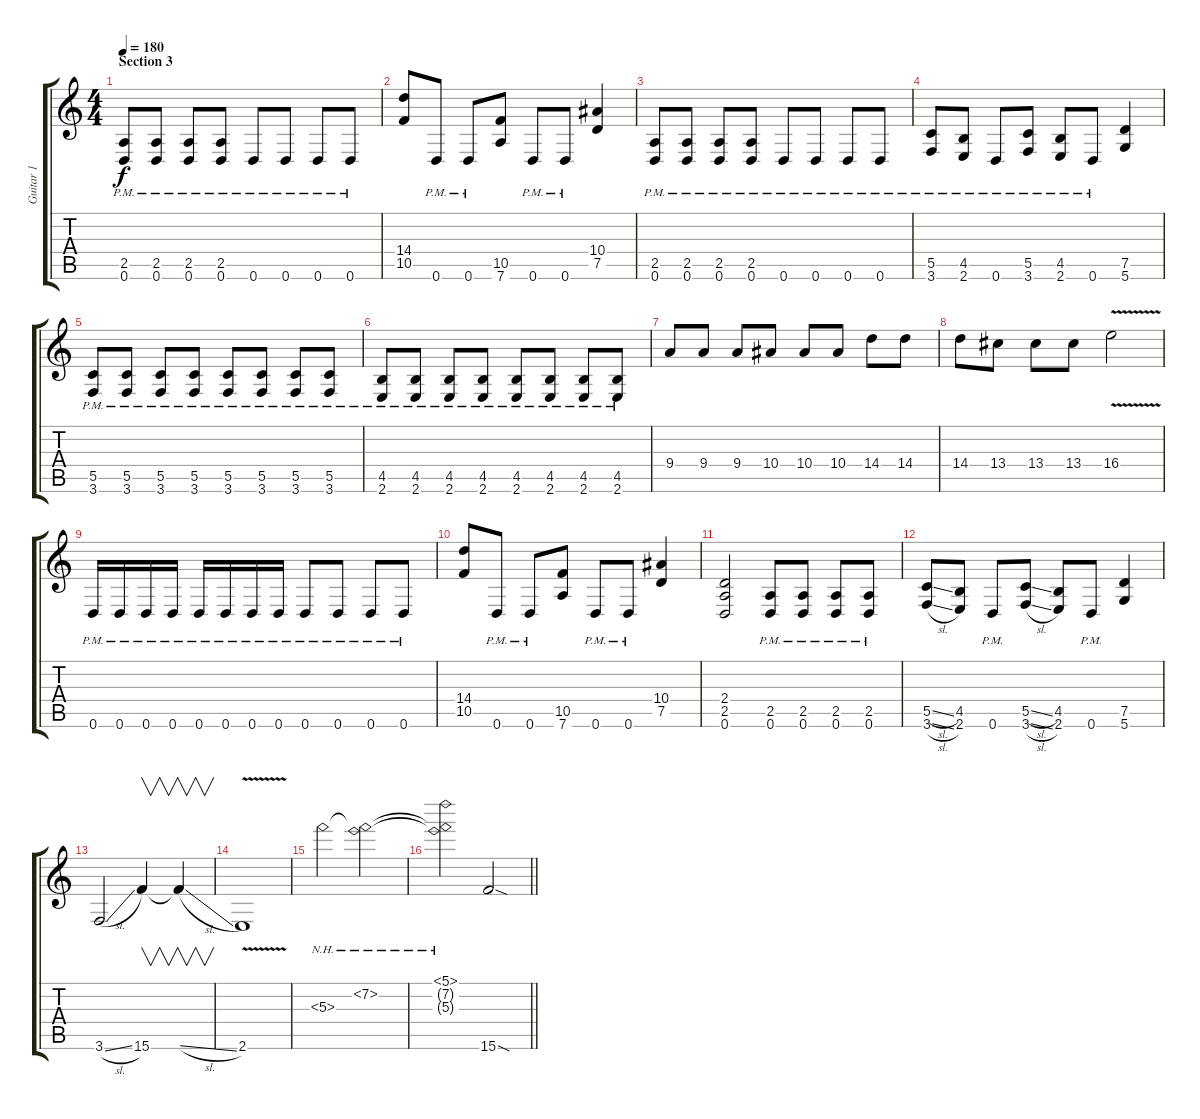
\track ("Guitar 1" "Guitar 1") {instrument distortionguitar}
\staff {score tabs}
\tuning (D4 A3 F3 C3 G2 D2) {hide}
\ts (4 4)
\section ("" "Section 3")
\tempo 180
\clef g2
\ks c
(2.5{pm} 0.6{pm}).8{dy f} (2.5{pm} 0.6{pm}).8 (2.5{pm} 0.6{pm}).8 (2.5{pm} 0.6{pm}).8 0.6{pm}.8 0.6{pm}.8 0.6{pm}.8 0.6{pm}.8 |
(14.4 10.5).8 0.6{pm}.8 0.6{pm}.8 (10.5 7.6).8 0.6{pm}.8 0.6{pm}.8 (10.4 7.5).4 |
(2.5{pm} 0.6{pm}).8 (2.5{pm} 0.6{pm}).8 (2.5{pm} 0.6{pm}).8 (2.5{pm} 0.6{pm}).8 0.6{pm}.8 0.6{pm}.8 0.6{pm}.8 0.6{pm}.8 |
(5.5{pm} 3.6{pm}).8 (4.5{pm} 2.6{pm}).8 0.6{pm}.8 (5.5 3.6{pm}).8 (4.5{pm} 2.6{pm}).8 0.6{pm}.8 (7.5 5.6).4 |
(5.5{pm} 3.6{pm}).8 (5.5{pm} 3.6{pm}).8 (5.5{pm} 3.6{pm}).8 (5.5{pm} 3.6{pm}).8 (5.5{pm} 3.6{pm}).8 (5.5{pm} 3.6{pm}).8 (5.5{pm} 3.6{pm}).8 (5.5{pm} 3.6{pm}).8 |
(4.5{pm} 2.6{pm}).8 (4.5{pm} 2.6{pm}).8 (4.5{pm} 2.6{pm}).8 (4.5{pm} 2.6{pm}).8 (4.5{pm} 2.6{pm}).8 (4.5{pm} 2.6{pm}).8 (4.5{pm} 2.6{pm}).8 (4.5{pm} 2.6{pm}).8 |
9.4.8 9.4.8 9.4.8 10.4.8 10.4.8 10.4.8 14.4.8 14.4.8 |
14.4.8 13.4.8 13.4.8 13.4.8 16.4{v}.2 |
0.6{pm}.16 0.6{pm}.16 0.6{pm}.16 0.6{pm}.16 0.6{pm}.16 0.6{pm}.16 0.6{pm}.16 0.6{pm}.16 0.6{pm}.8 0.6{pm}.8 0.6{pm}.8 0.6{pm}.8 |
(14.4 10.5).8 0.6{pm}.8 0.6{pm}.8 (10.5 7.6).8 0.6{pm}.8 0.6{pm}.8 (10.4 7.5).4 |
(2.4 2.5 0.6).2 (2.5{pm} 0.6{pm}).8 (2.5{pm} 0.6{pm}).8 (2.5{pm} 0.6{pm}).8 (2.5{pm} 0.6{pm}).8 |
(5.5{sl} 3.6{sl}).8 (4.5 2.6).8 0.6{pm}.8 (5.5{sl} 3.6{sl}).8 (4.5 2.6).8 0.6{pm}.8 (7.5 5.6).4 |
3.6{sl}.2 15.6.4{v} 15.6{sl t}.4{v} |
2.6{v}.1 |
5.3{nh}.2 (7.2{nh} 5.3{nh t}).2 |
\barLineRight lightlight
(5.1{nh} 7.2{nh t} 5.3{nh t}).2 15.6{sod}.2
